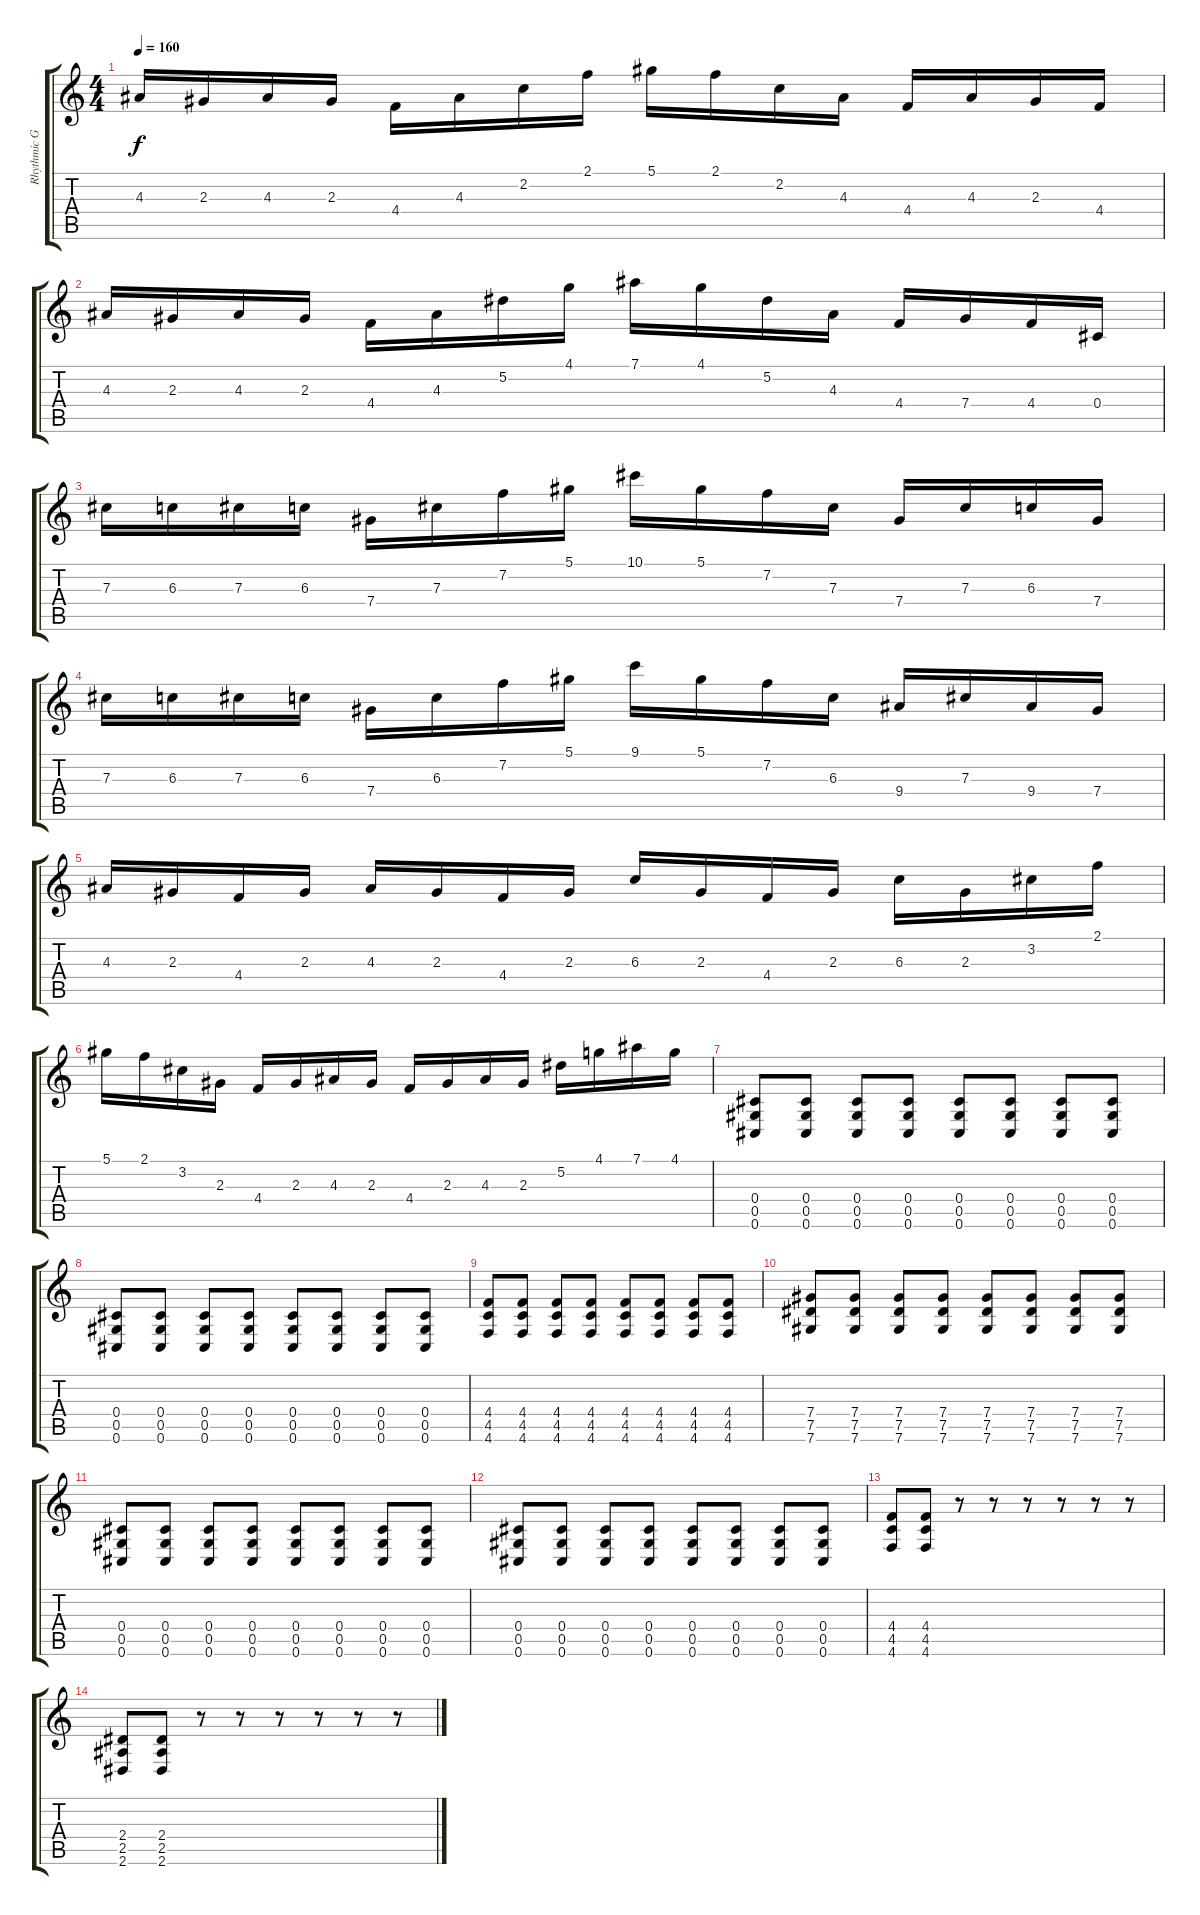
\track ("Rhythmic Guitar (Drop C#)" "Rhythmic G") {instrument distortionguitar}
\staff {score tabs}
\tuning (Eb4 Bb3 Gb3 Db3 Ab2 Db2) {hide}
\ts (4 4)
\tempo 160
\clef g2
\ks c
4.3.16{dy f} 2.3.16 4.3.16 2.3.16 4.4.16 4.3.16 2.2.16 2.1.16 5.1.16 2.1.16 2.2.16 4.3.16 4.4.16 4.3.16 2.3.16 4.4.16 |
4.3.16 2.3.16 4.3.16 2.3.16 4.4.16 4.3.16 5.2.16 4.1.16 7.1.16 4.1.16 5.2.16 4.3.16 4.4.16 7.4.16 4.4.16 0.4.16 |
7.3.16 6.3.16 7.3.16 6.3.16 7.4.16 7.3.16 7.2.16 5.1.16 10.1.16 5.1.16 7.2.16 7.3.16 7.4.16 7.3.16 6.3.16 7.4.16 |
7.3.16 6.3.16 7.3.16 6.3.16 7.4.16 6.3.16 7.2.16 5.1.16 9.1.16 5.1.16 7.2.16 6.3.16 9.4.16 7.3.16 9.4.16 7.4.16 |
4.3.16 2.3.16 4.4.16 2.3.16 4.3.16 2.3.16 4.4.16 2.3.16 6.3.16 2.3.16 4.4.16 2.3.16 6.3.16 2.3.16 3.2.16 2.1.16 |
5.1.16 2.1.16 3.2.16 2.3.16 4.4.16 2.3.16 4.3.16 2.3.16 4.4.16 2.3.16 4.3.16 2.3.16 5.2.16 4.1.16 7.1.16 4.1.16 |
(0.4 0.5 0.6).8 (0.4 0.5 0.6).8 (0.4 0.5 0.6).8 (0.4 0.5 0.6).8 (0.4 0.5 0.6).8 (0.4 0.5 0.6).8 (0.4 0.5 0.6).8 (0.4 0.5 0.6).8 |
(0.4 0.5 0.6).8 (0.4 0.5 0.6).8 (0.4 0.5 0.6).8 (0.4 0.5 0.6).8 (0.4 0.5 0.6).8 (0.4 0.5 0.6).8 (0.4 0.5 0.6).8 (0.4 0.5 0.6).8 |
(4.4 4.5 4.6).8 (4.4 4.5 4.6).8 (4.4 4.5 4.6).8 (4.4 4.5 4.6).8 (4.4 4.5 4.6).8 (4.4 4.5 4.6).8 (4.4 4.5 4.6).8 (4.4 4.5 4.6).8 |
(7.4 7.5 7.6).8 (7.4 7.5 7.6).8 (7.4 7.5 7.6).8 (7.4 7.5 7.6).8 (7.4 7.5 7.6).8 (7.4 7.5 7.6).8 (7.4 7.5 7.6).8 (7.4 7.5 7.6).8 |
(0.4 0.5 0.6).8 (0.4 0.5 0.6).8 (0.4 0.5 0.6).8 (0.4 0.5 0.6).8 (0.4 0.5 0.6).8 (0.4 0.5 0.6).8 (0.4 0.5 0.6).8 (0.4 0.5 0.6).8 |
(0.4 0.5 0.6).8 (0.4 0.5 0.6).8 (0.4 0.5 0.6).8 (0.4 0.5 0.6).8 (0.4 0.5 0.6).8 (0.4 0.5 0.6).8 (0.4 0.5 0.6).8 (0.4 0.5 0.6).8 |
(4.4 4.5 4.6).8 (4.4 4.5 4.6).8 r.8 r.8 r.8 r.8 r.8 r.8 |
(2.4 2.5 2.6).8 (2.4 2.5 2.6).8 r.8 r.8 r.8 r.8 r.8 r.8
